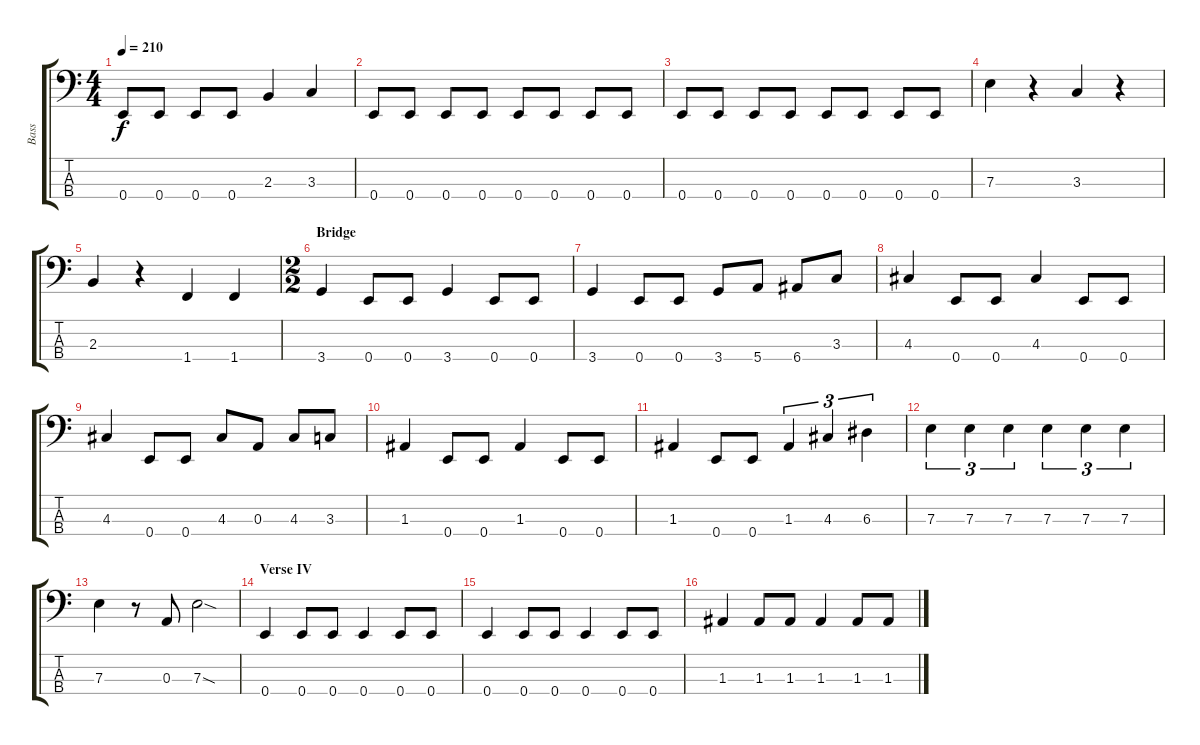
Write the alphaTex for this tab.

\track ("Bass" "Bass") {instrument electricbassfinger}
\staff {score tabs}
\tuning (G2 D2 A1 E1) {hide}
\ts (4 4)
\tempo 210
\clef f4
\ks c
0.4.8{dy f} 0.4.8 0.4.8 0.4.8 2.3.4 3.3.4 |
0.4.8 0.4.8 0.4.8 0.4.8 0.4.8 0.4.8 0.4.8 0.4.8 |
0.4.8 0.4.8 0.4.8 0.4.8 0.4.8 0.4.8 0.4.8 0.4.8 |
7.3.4 r.4 3.3.4 r.4 |
2.3.4 r.4 1.4.4 1.4.4 |
\ts (2 2)
\section ("" "Bridge")
3.4.4 0.4.8 0.4.8 3.4.4 0.4.8 0.4.8 |
3.4.4 0.4.8 0.4.8 3.4.8 5.4.8 6.4.8 3.3.8 |
4.3.4 0.4.8 0.4.8 4.3.4 0.4.8 0.4.8 |
4.3.4 0.4.8 0.4.8 4.3.8 0.3.8 4.3.8 3.3.8 |
1.3.4 0.4.8 0.4.8 1.3.4 0.4.8 0.4.8 |
1.3.4 0.4.8 0.4.8 1.3.4{tu (3 2)} 4.3.4{tu (3 2)} 6.3.4{tu (3 2)} |
7.3.4{tu (3 2)} 7.3.4{tu (3 2)} 7.3.4{tu (3 2)} 7.3.4{tu (3 2)} 7.3.4{tu (3 2)} 7.3.4{tu (3 2)} |
7.3.4 r.8 0.3.8 7.3{sod}.2 |
\section ("" "Verse IV")
0.4.4 0.4.8 0.4.8 0.4.4 0.4.8 0.4.8 |
0.4.4 0.4.8 0.4.8 0.4.4 0.4.8 0.4.8 |
1.3.4 1.3.8 1.3.8 1.3.4 1.3.8 1.3.8
